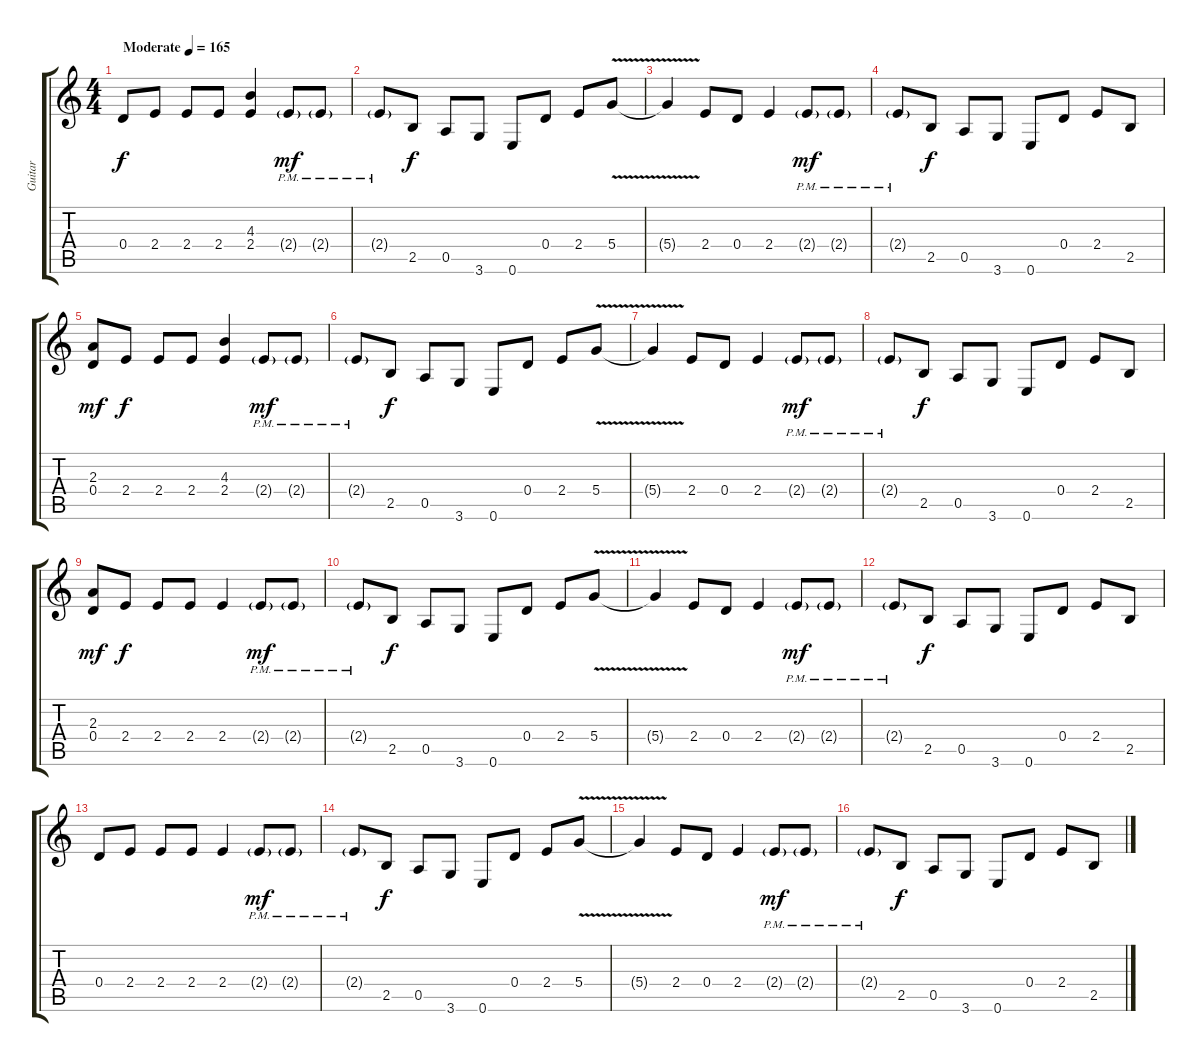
\track ("Guitar" "Guitar") {instrument overdrivenguitar}
\staff {score tabs}
\tuning (E4 B3 G3 D3 A2 E2) {hide}
\ts (4 4)
\tempo (165 "Moderate")
\clef g2
\ks c
0.4.8{dy f instrument overdrivenguitar} 2.4.8 2.4.8 2.4.8 (4.3 2.4).4 2.4{g pm}.8{dy mf} 2.4{g pm}.8 |
2.4{g pm}.8 2.5.8{dy f} 0.5.8 3.6.8 0.6.8 0.4.8 2.4.8 5.4{v}.8 |
5.4{t}.4 2.4.8 0.4.8 2.4.4 2.4{g pm}.8{dy mf} 2.4{g pm}.8 |
2.4{g pm}.8 2.5.8{dy f} 0.5.8 3.6.8 0.6.8 0.4.8 2.4.8 2.5.8 |
(2.3 0.4).8{dy mf} 2.4.8{dy f} 2.4.8 2.4.8 (4.3 2.4).4 2.4{g pm}.8{dy mf} 2.4{g pm}.8 |
2.4{g pm}.8 2.5.8{dy f} 0.5.8 3.6.8 0.6.8 0.4.8 2.4.8 5.4{v}.8 |
5.4{t}.4 2.4.8 0.4.8 2.4.4 2.4{g pm}.8{dy mf} 2.4{g pm}.8 |
2.4{g pm}.8 2.5.8{dy f} 0.5.8 3.6.8 0.6.8 0.4.8 2.4.8 2.5.8 |
(2.3 0.4).8{dy mf} 2.4.8{dy f} 2.4.8 2.4.8 2.4.4 2.4{g pm}.8{dy mf} 2.4{g pm}.8 |
2.4{g pm}.8 2.5.8{dy f} 0.5.8 3.6.8 0.6.8 0.4.8 2.4.8 5.4{v}.8 |
5.4{t}.4 2.4.8 0.4.8 2.4.4 2.4{g pm}.8{dy mf} 2.4{g pm}.8 |
2.4{g pm}.8 2.5.8{dy f} 0.5.8 3.6.8 0.6.8 0.4.8 2.4.8 2.5.8 |
0.4.8 2.4.8 2.4.8 2.4.8 2.4.4 2.4{g pm}.8{dy mf} 2.4{g pm}.8 |
2.4{g pm}.8 2.5.8{dy f} 0.5.8 3.6.8 0.6.8 0.4.8 2.4.8 5.4{v}.8 |
5.4{t}.4 2.4.8 0.4.8 2.4.4 2.4{g pm}.8{dy mf} 2.4{g pm}.8 |
2.4{g pm}.8 2.5.8{dy f} 0.5.8 3.6.8 0.6.8 0.4.8 2.4.8 2.5.8
